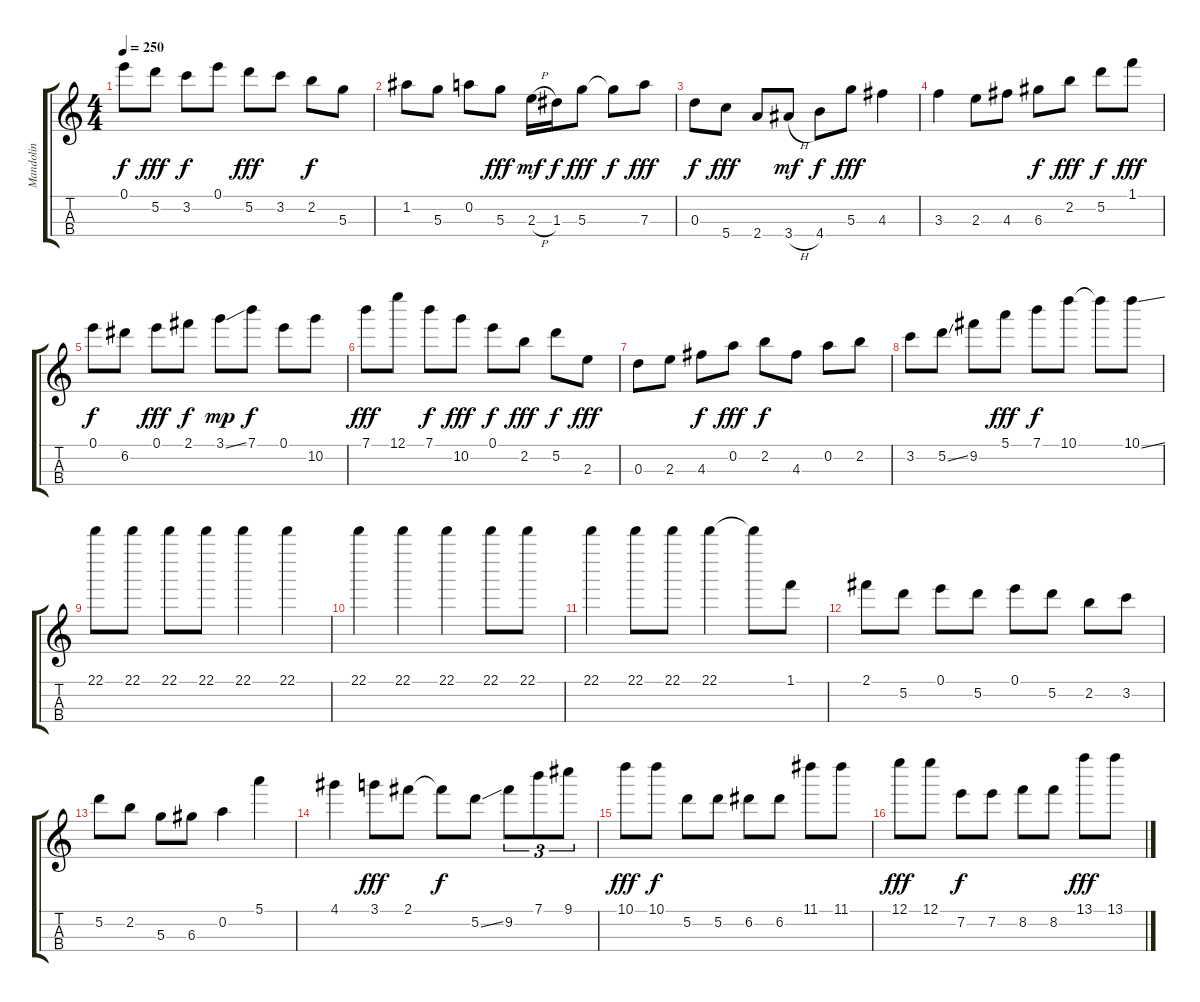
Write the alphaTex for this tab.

\track ("Mandolin" "Mandolin") {instrument acousticguitarsteel}
\staff {score tabs}
\tuning (E5 A4 D4 G3) {hide}
\ts (4 4)
\tempo 250
\clef g2
\ks c
0.1.8{dy f} 5.2.8{dy fff} 3.2.8{dy f} 0.1.8 5.2.8{dy fff} 3.2.8 2.2.8{dy f} 5.3.8 |
1.2.8 5.3.8 0.2.8 5.3.8{dy fff} 2.3{h}.16{dy mf} 1.3.16{dy f} 5.3.8{dy fff} 5.3{t}.8{dy f} 7.3.8{dy fff} |
0.3.8{dy f} 5.4.8{dy fff} 2.4.8 3.4{h}.8{dy mf} 4.4.8{dy f} 5.3.8{dy fff} 4.3.4 |
3.3.4 2.3.8 4.3.8 6.3.8{dy f} 2.2.8{dy fff} 5.2.8{dy f} 1.1.8{dy fff} |
0.1.8{dy f} 6.2.8 0.1.8{dy fff} 2.1.8{dy f} 3.1{ss}.8{dy mp} 7.1.8{dy f} 0.1.8 10.2.8 |
7.1.8{dy fff} 12.1.8 7.1.8{dy f} 10.2.8{dy fff} 0.1.8{dy f} 2.2.8{dy fff} 5.2.8{dy f} 2.3.8{dy fff} |
0.3.8 2.3.8 4.3.8{dy f} 0.2.8{dy fff} 2.2.8{dy f} 4.3.8 0.2.8 2.2.8 |
3.2.8 5.2{ss}.8 9.2.8 5.1.8{dy fff} 7.1.8{dy f} 10.1.8 10.1{t}.8 10.1{ss}.8 |
22.1.8 22.1.8 22.1.8 22.1.8 22.1.4 22.1.4 |
22.1.4 22.1.4 22.1.4 22.1.8 22.1.8 |
22.1.4 22.1.8 22.1.8 22.1.4 22.1{t}.8 1.1.8 |
2.1.8 5.2.8 0.1.8 5.2.8 0.1.8 5.2.8 2.2.8 3.2.8 |
5.2.8 2.2.8 5.3.8 6.3.8 0.2.4 5.1.4 |
4.1.4 3.1.8{dy fff} 2.1.8 2.1{t}.8{dy f} 5.2{ss}.8 9.2.8{tu (3 2)} 7.1.8{tu (3 2)} 9.1.8{tu (3 2)} |
10.1.8{dy fff} 10.1.8{dy f} 5.2.8 5.2.8 6.2.8 6.2.8 11.1.8 11.1.8 |
12.1.8{dy fff} 12.1.8 7.2.8{dy f} 7.2.8 8.2.8 8.2.8 13.1.8{dy fff} 13.1.8
